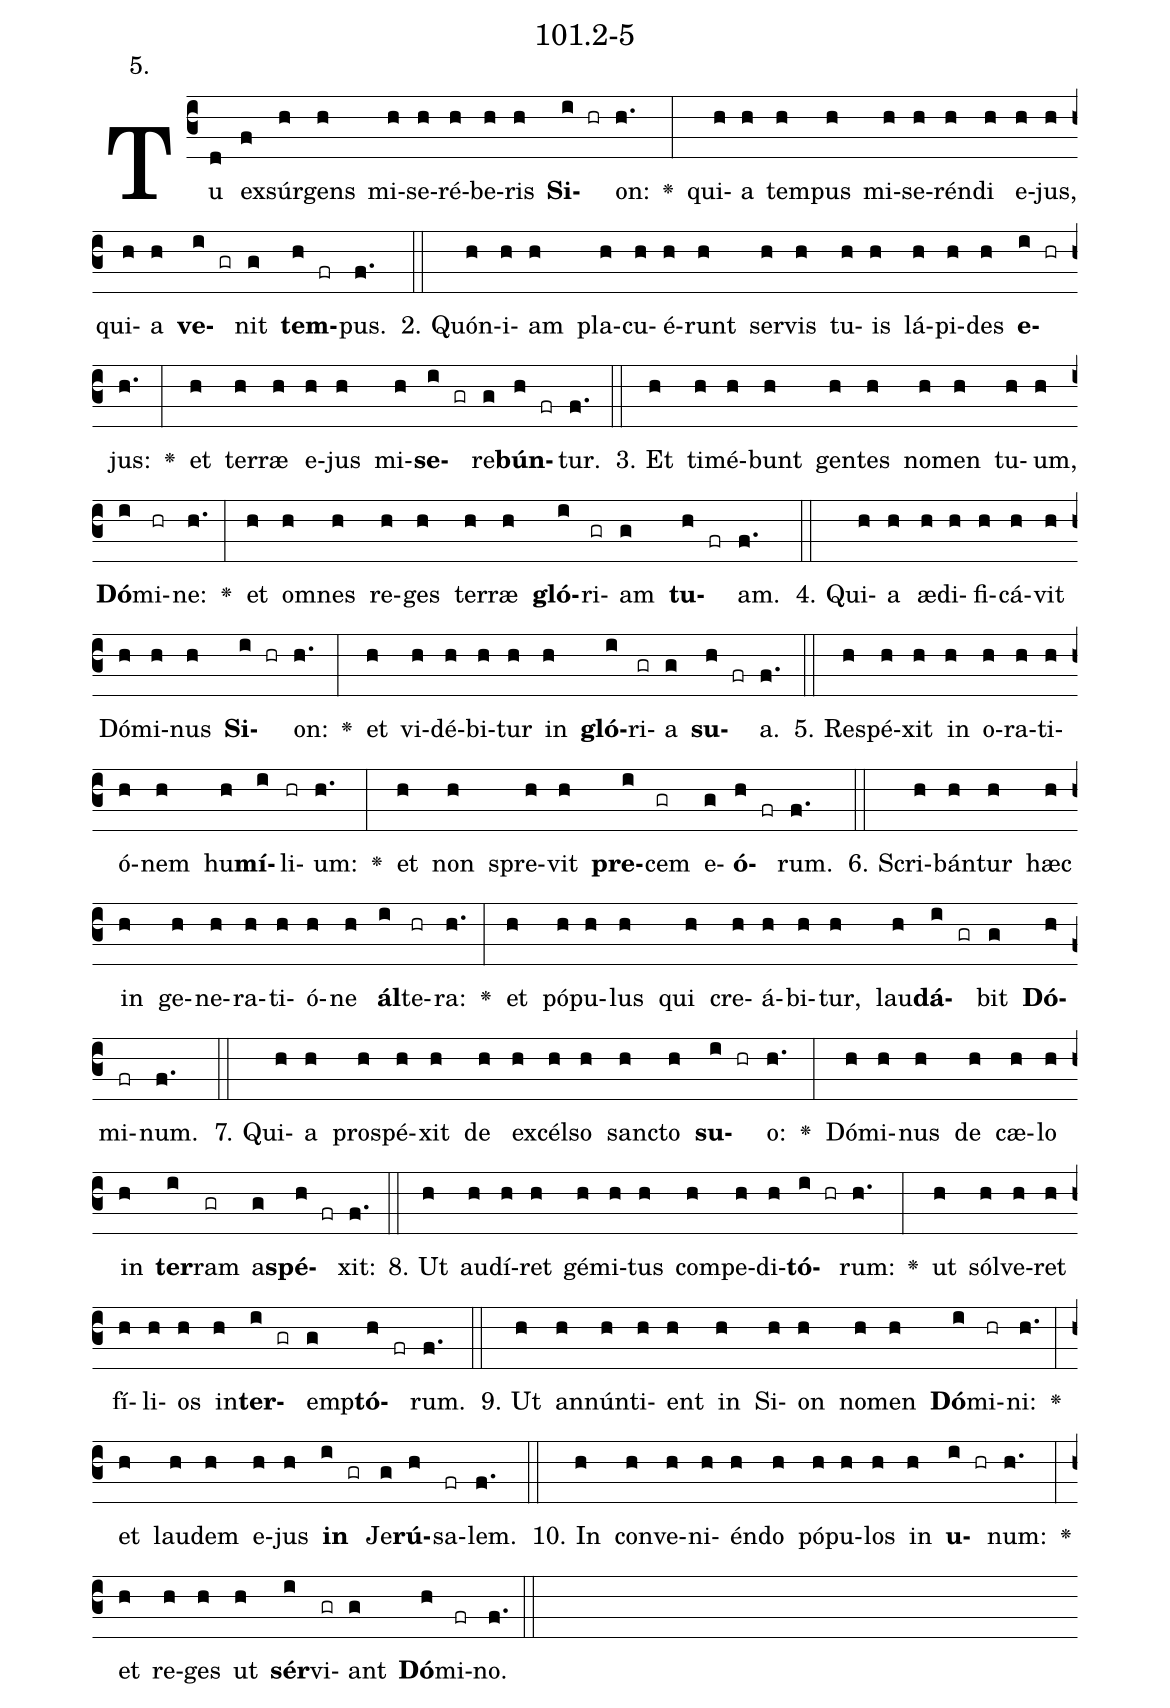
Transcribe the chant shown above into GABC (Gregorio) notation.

name: 101.2-5;
annotation: 5.;
%%
(c3)Tu(d) ex(f)súr(h)gens(h) mi(h)se(h)ré(h)be(h)ris(h) <b>Si</b>(i hr)on:(h.) <v>\greheightstar</v>(:) qui(h)a(h) tem(h)pus(h) mi(h)se(h)rén(h)di(h) e(h)jus,(h) qui(h)a(h) <b>ve</b>(i gr)nit(g) <b>tem</b>(h fr)pus.(f.) (::)
2. Quón(h)i(h)am(h) pla(h)cu(h)é(h)runt(h) ser(h)vis(h) tu(h)is(h) lá(h)pi(h)des(h) <b>e</b>(i hr)jus:(h.) <v>\greheightstar</v>(:) et(h) ter(h)ræ(h) e(h)jus(h) mi(h)<b>se</b>(i gr)re(g)<b>bún</b>(h fr)tur.(f.) (::)
3. Et(h) ti(h)mé(h)bunt(h) gen(h)tes(h) no(h)men(h) tu(h)um,(h) <b>Dó</b>(i)mi(hr)ne:(h.) <v>\greheightstar</v>(:) et(h) om(h)nes(h) re(h)ges(h) ter(h)ræ(h) <b>gló</b>(i)ri(gr)am(g) <b>tu</b>(h fr)am.(f.) (::)
4. Qui(h)a(h) æ(h)di(h)fi(h)cá(h)vit(h) Dó(h)mi(h)nus(h) <b>Si</b>(i hr)on:(h.) <v>\greheightstar</v>(:) et(h) vi(h)dé(h)bi(h)tur(h) in(h) <b>gló</b>(i)ri(gr)a(g) <b>su</b>(h fr)a.(f.) (::)
5. Re(h)spé(h)xit(h) in(h) o(h)ra(h)ti(h)ó(h)nem(h) hu(h)<b>mí</b>(i)li(hr)um:(h.) <v>\greheightstar</v>(:) et(h) non(h) spre(h)vit(h) <b>pre</b>(i)cem(gr) e(g)<b>ó</b>(h fr)rum.(f.) (::)
6. Scri(h)bán(h)tur(h) hæc(h) in(h) ge(h)ne(h)ra(h)ti(h)ó(h)ne(h) <b>ál</b>(i)te(hr)ra:(h.) <v>\greheightstar</v>(:) et(h) pó(h)pu(h)lus(h) qui(h) cre(h)á(h)bi(h)tur,(h) lau(h)<b>dá</b>(i gr)bit(g) <b>Dó</b>(h)mi(fr)num.(f.) (::)
7. Qui(h)a(h) pro(h)spé(h)xit(h) de(h) ex(h)cél(h)so(h) sanc(h)to(h) <b>su</b>(i hr)o:(h.) <v>\greheightstar</v>(:) Dó(h)mi(h)nus(h) de(h) cæ(h)lo(h) in(h) <b>ter</b>(i)ram(gr) a(g)<b>spé</b>(h fr)xit:(f.) (::)
8. Ut(h) au(h)dí(h)ret(h) gé(h)mi(h)tus(h) com(h)pe(h)di(h)<b>tó</b>(i hr)rum:(h.) <v>\greheightstar</v>(:) ut(h) sól(h)ve(h)ret(h) fí(h)li(h)os(h) in(h)<b>ter</b>(i gr)emp(g)<b>tó</b>(h fr)rum.(f.) (::)
9. Ut(h) an(h)nún(h)ti(h)ent(h) in(h) Si(h)on(h) no(h)men(h) <b>Dó</b>(i)mi(hr)ni:(h.) <v>\greheightstar</v>(:) et(h) lau(h)dem(h) e(h)jus(h) <b>in</b>(i gr) Je(g)<b>rú</b>(h)sa(fr)lem.(f.) (::)
10. In(h) con(h)ve(h)ni(h)én(h)do(h) pó(h)pu(h)los(h) in(h) <b>u</b>(i hr)num:(h.) <v>\greheightstar</v>(:) et(h) re(h)ges(h) ut(h) <b>sér</b>(i)vi(gr)ant(g) <b>Dó</b>(h)mi(fr)no.(f.) (::)
